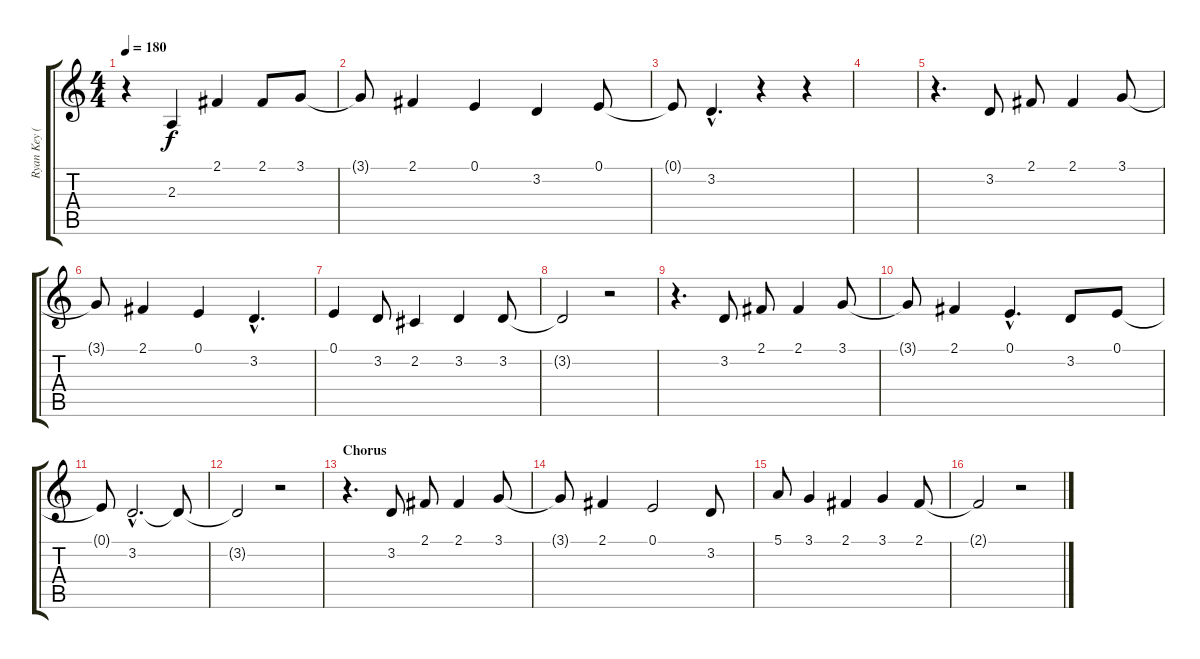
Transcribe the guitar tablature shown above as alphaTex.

\track ("Ryan Key (Vocals)" "Ryan Key (") {instrument tenorsax}
\staff {score tabs}
\tuning (E4 B3 G3 D3 A2 E2) {hide}
\ts (4 4)
\tempo 180
\clef g2
\ks c
r.4{dy f} 2.3.4 2.1.4 2.1.8 3.1.8 |
3.1{t}.8 2.1.4 0.1.4 3.2.4 0.1.8 |
0.1{t}.8 3.2{hac}.4{d} r.4 r.4 |
|
r.4{d} 3.2.8 2.1.8 2.1.4 3.1.8 |
3.1{t}.8 2.1.4 0.1.4 3.2{hac}.4{d} |
0.1.4 3.2.8 2.2.4 3.2.4 3.2.8 |
3.2{t}.2 r.2 |
r.4{d} 3.2.8 2.1.8 2.1.4 3.1.8 |
3.1{t}.8 2.1.4 0.1{hac}.4{d} 3.2.8 0.1.8 |
0.1{t}.8 3.2{hac}.2{d} 3.2{t}.8 |
3.2{t}.2 r.2 |
\section ("" "Chorus")
r.4{d} 3.2.8 2.1.8 2.1.4 3.1.8 |
3.1{t}.8 2.1.4 0.1.2 3.2.8 |
5.1.8 3.1.4 2.1.4 3.1.4 2.1.8 |
2.1{t}.2 r.2
